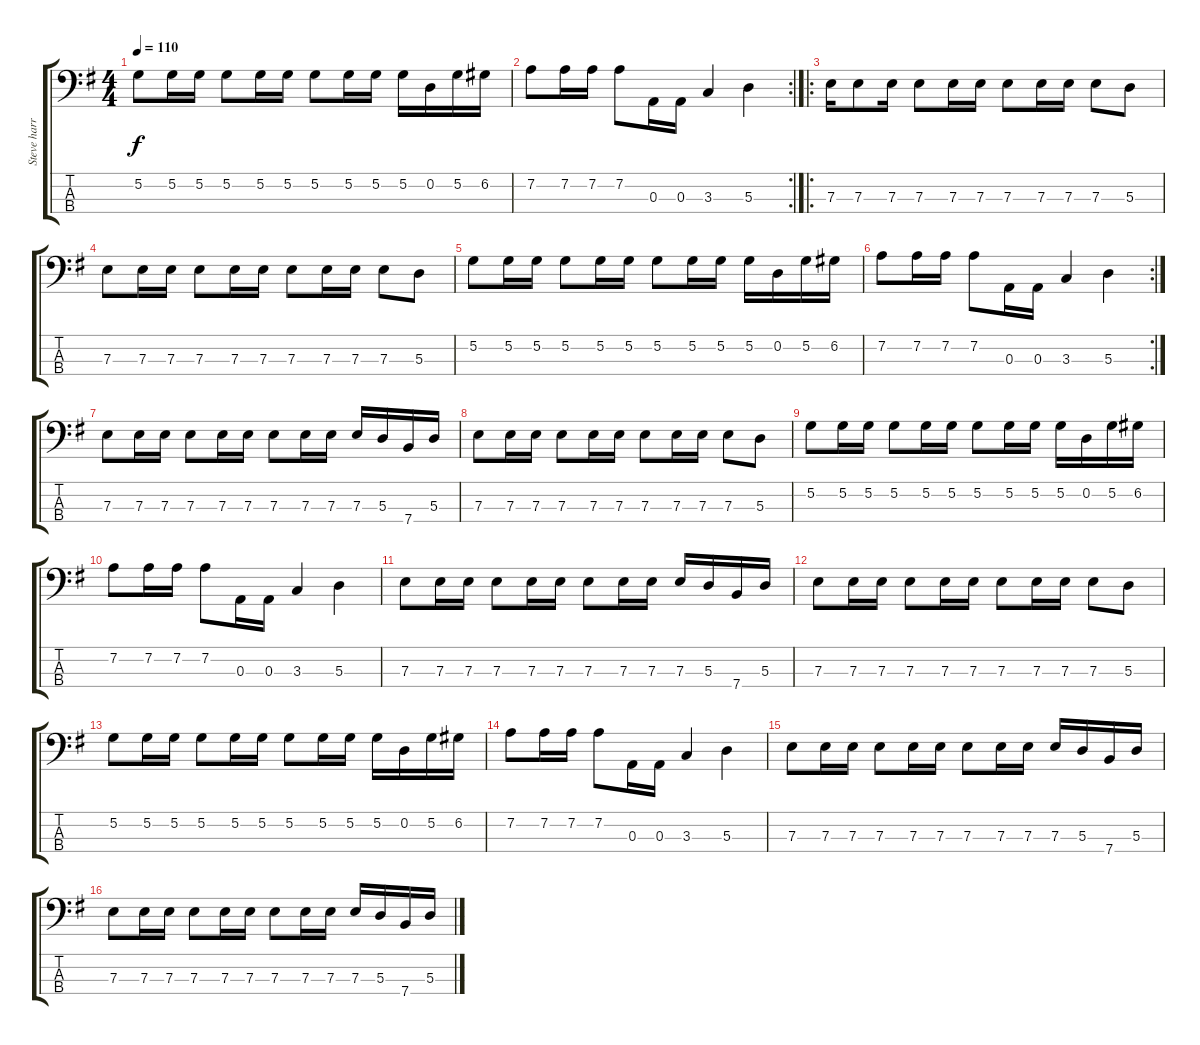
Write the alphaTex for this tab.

\track ("Steve harris" "Steve harr") {instrument electricbassfinger}
\staff {score tabs}
\tuning (G2 D2 A1 E1) {hide}
\ts (4 4)
\tempo 110
\clef f4
\ks g
5.2.8{dy f} 5.2.16 5.2.16 5.2.8 5.2.16 5.2.16 5.2.8 5.2.16 5.2.16 5.2.16 0.2.16 5.2.16 6.2.16 |
\rc 2
7.2.8 7.2.16 7.2.16 7.2.8 0.3.16 0.3.16 3.3.4 5.3.4 |
\ro
7.3.16 7.3.8 7.3.16 7.3.8 7.3.16 7.3.16 7.3.8 7.3.16 7.3.16 7.3.8 5.3.8 |
7.3.8 7.3.16 7.3.16 7.3.8 7.3.16 7.3.16 7.3.8 7.3.16 7.3.16 7.3.8 5.3.8 |
5.2.8 5.2.16 5.2.16 5.2.8 5.2.16 5.2.16 5.2.8 5.2.16 5.2.16 5.2.16 0.2.16 5.2.16 6.2.16 |
\rc 2
7.2.8 7.2.16 7.2.16 7.2.8 0.3.16 0.3.16 3.3.4 5.3.4 |
7.3.8 7.3.16 7.3.16 7.3.8 7.3.16 7.3.16 7.3.8 7.3.16 7.3.16 7.3.16 5.3.16 7.4.16 5.3.16 |
7.3.8 7.3.16 7.3.16 7.3.8 7.3.16 7.3.16 7.3.8 7.3.16 7.3.16 7.3.8 5.3.8 |
5.2.8 5.2.16 5.2.16 5.2.8 5.2.16 5.2.16 5.2.8 5.2.16 5.2.16 5.2.16 0.2.16 5.2.16 6.2.16 |
7.2.8 7.2.16 7.2.16 7.2.8 0.3.16 0.3.16 3.3.4 5.3.4 |
7.3.8 7.3.16 7.3.16 7.3.8 7.3.16 7.3.16 7.3.8 7.3.16 7.3.16 7.3.16 5.3.16 7.4.16 5.3.16 |
7.3.8 7.3.16 7.3.16 7.3.8 7.3.16 7.3.16 7.3.8 7.3.16 7.3.16 7.3.8 5.3.8 |
5.2.8 5.2.16 5.2.16 5.2.8 5.2.16 5.2.16 5.2.8 5.2.16 5.2.16 5.2.16 0.2.16 5.2.16 6.2.16 |
7.2.8 7.2.16 7.2.16 7.2.8 0.3.16 0.3.16 3.3.4 5.3.4 |
7.3.8 7.3.16 7.3.16 7.3.8 7.3.16 7.3.16 7.3.8 7.3.16 7.3.16 7.3.16 5.3.16 7.4.16 5.3.16 |
7.3.8 7.3.16 7.3.16 7.3.8 7.3.16 7.3.16 7.3.8 7.3.16 7.3.16 7.3.16 5.3.16 7.4.16 5.3.16
